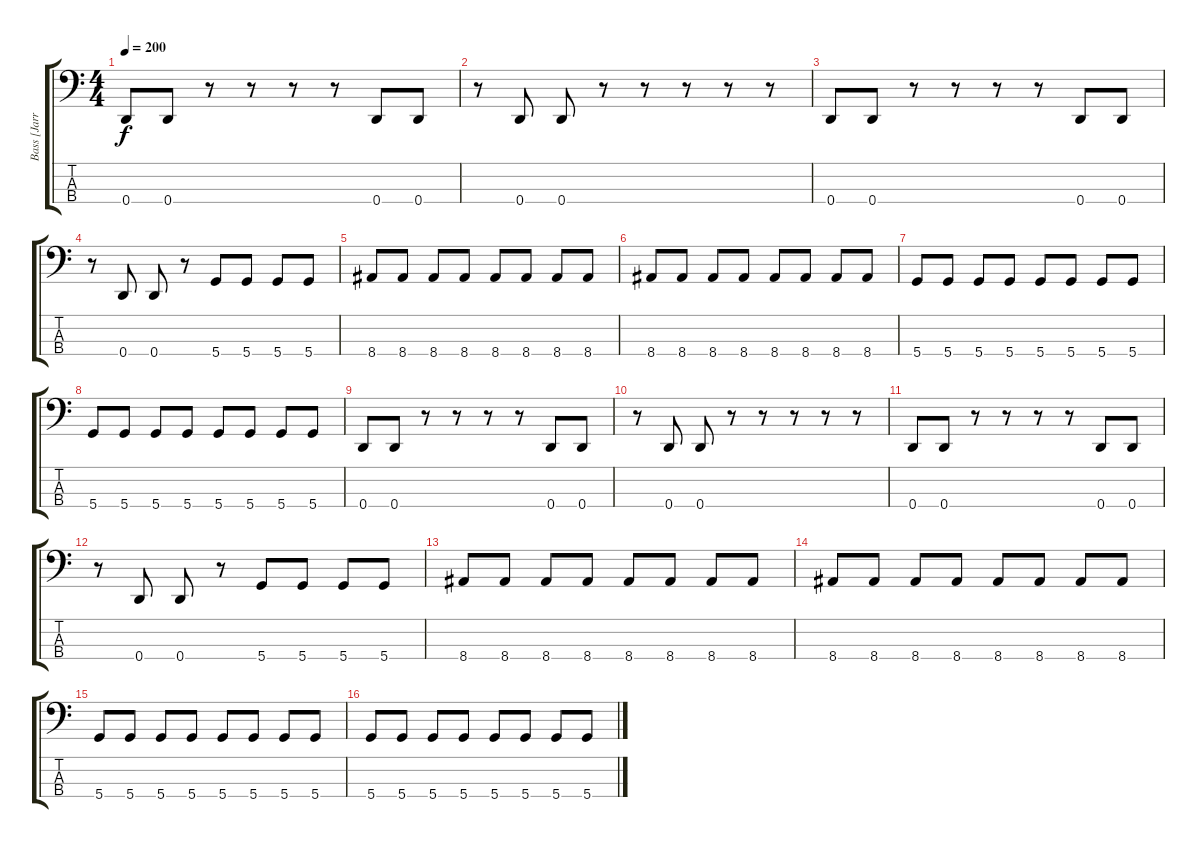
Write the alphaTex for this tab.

\track ("Bass [Jarred]" "Bass [Jarr") {instrument electricbasspick}
\staff {score tabs}
\tuning (G2 D2 A1 D1) {hide}
\ts (4 4)
\tempo 200
\clef f4
\ks c
0.4.8{dy f} 0.4.8 r.8 r.8 r.8 r.8 0.4.8 0.4.8 |
r.8 0.4.8 0.4.8 r.8 r.8 r.8 r.8 r.8 |
0.4.8 0.4.8 r.8 r.8 r.8 r.8 0.4.8 0.4.8 |
r.8 0.4.8 0.4.8 r.8 5.4.8 5.4.8 5.4.8 5.4.8 |
8.4.8 8.4.8 8.4.8 8.4.8 8.4.8 8.4.8 8.4.8 8.4.8 |
8.4.8 8.4.8 8.4.8 8.4.8 8.4.8 8.4.8 8.4.8 8.4.8 |
5.4.8 5.4.8 5.4.8 5.4.8 5.4.8 5.4.8 5.4.8 5.4.8 |
5.4.8 5.4.8 5.4.8 5.4.8 5.4.8 5.4.8 5.4.8 5.4.8 |
0.4.8 0.4.8 r.8 r.8 r.8 r.8 0.4.8 0.4.8 |
r.8 0.4.8 0.4.8 r.8 r.8 r.8 r.8 r.8 |
0.4.8 0.4.8 r.8 r.8 r.8 r.8 0.4.8 0.4.8 |
r.8 0.4.8 0.4.8 r.8 5.4.8 5.4.8 5.4.8 5.4.8 |
8.4.8 8.4.8 8.4.8 8.4.8 8.4.8 8.4.8 8.4.8 8.4.8 |
8.4.8 8.4.8 8.4.8 8.4.8 8.4.8 8.4.8 8.4.8 8.4.8 |
5.4.8 5.4.8 5.4.8 5.4.8 5.4.8 5.4.8 5.4.8 5.4.8 |
5.4.8 5.4.8 5.4.8 5.4.8 5.4.8 5.4.8 5.4.8 5.4.8
